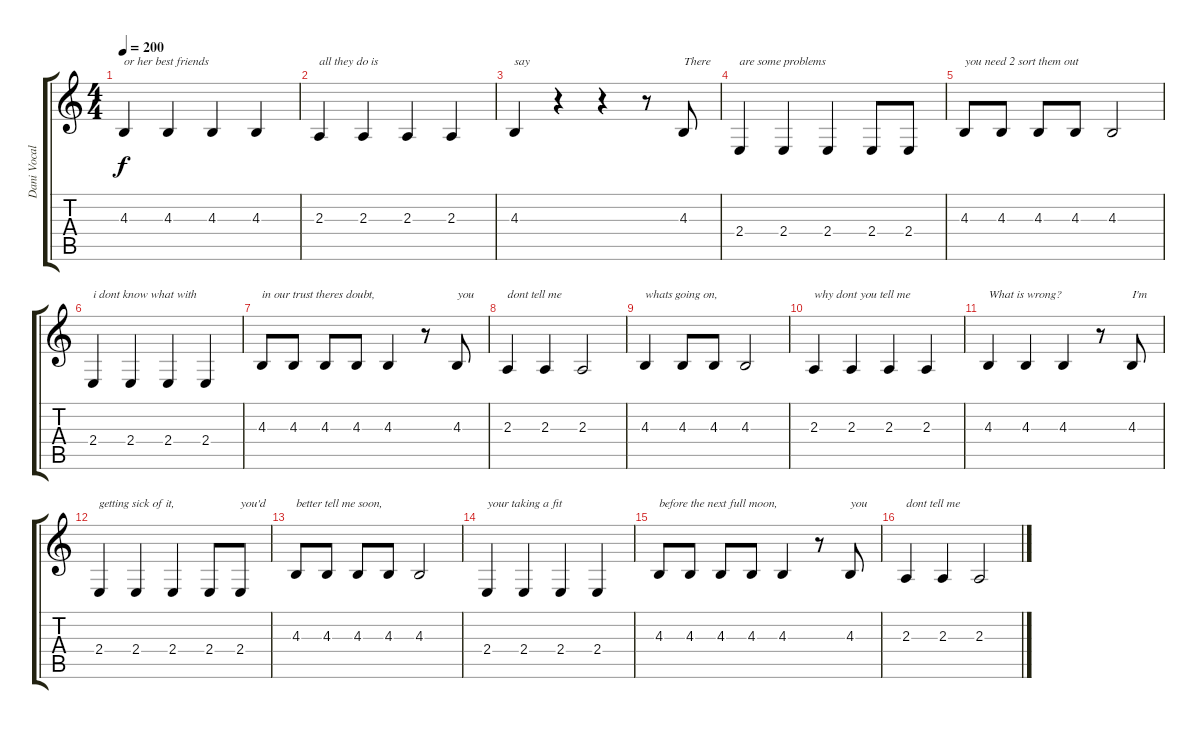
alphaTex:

\track ("Dani Vocals" "Dani Vocal") {instrument tenorsax}
\staff {score tabs}
\tuning (E4 B3 G3 D3 A2 E2) {hide}
\ts (4 4)
\tempo 200
\clef g2
\ks c
4.3.4{txt "or her best friends" dy f} 4.3.4 4.3.4 4.3.4 |
2.3.4{txt "all they do is"} 2.3.4 2.3.4 2.3.4 |
4.3.4{txt "say"} r.4 r.4 r.8 4.3.8{txt "There"} |
2.4.4{txt "are some problems"} 2.4.4 2.4.4 2.4.8 2.4.8 |
4.3.8{txt "you need 2 sort them out"} 4.3.8 4.3.8 4.3.8 4.3.2 |
2.4.4{txt "i dont know what with"} 2.4.4 2.4.4 2.4.4 |
4.3.8{txt "in our trust theres doubt,"} 4.3.8 4.3.8 4.3.8 4.3.4 r.8 4.3.8{txt "you"} |
2.3.4{txt "dont tell me"} 2.3.4 2.3.2 |
4.3.4{txt "whats going on,"} 4.3.8 4.3.8 4.3.2 |
2.3.4{txt "why dont you tell me"} 2.3.4 2.3.4 2.3.4 |
4.3.4{txt "What is wrong?"} 4.3.4 4.3.4 r.8 4.3.8{txt "I'm"} |
2.4.4{txt "getting sick of it,"} 2.4.4 2.4.4 2.4.8 2.4.8{txt "you'd"} |
4.3.8{txt "better tell me soon,"} 4.3.8 4.3.8 4.3.8 4.3.2 |
2.4.4{txt "your taking a fit"} 2.4.4 2.4.4 2.4.4 |
4.3.8{txt "before the next full moon,"} 4.3.8 4.3.8 4.3.8 4.3.4 r.8 4.3.8{txt "you"} |
2.3.4{txt "dont tell me"} 2.3.4 2.3.2
